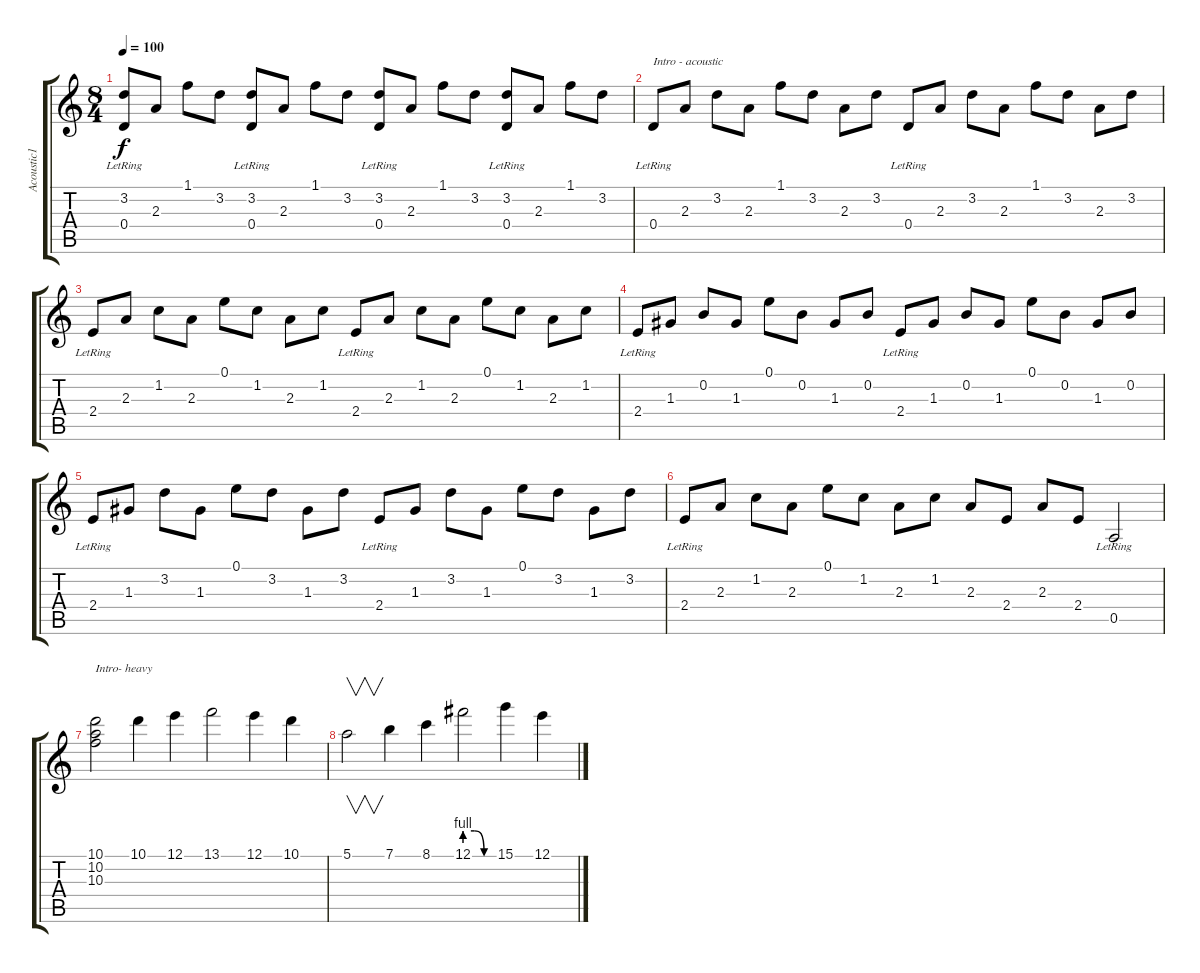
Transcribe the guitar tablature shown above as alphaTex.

\track ("Acoustic1" "Acoustic1") {instrument acousticguitarnylon}
\staff {score tabs}
\tuning (E4 B3 G3 D3 A2 E2) {hide}
\ts (8 4)
\tempo 100
\clef g2
\ks c
(3.2 0.4{lr}).8{dy f volume 2 instrument acousticguitarnylon} 2.3.8{volume 14} 1.1.8 3.2.8 (3.2 0.4{lr}).8 2.3.8 1.1.8 3.2.8 (3.2 0.4{lr}).8 2.3.8 1.1.8 3.2.8 (3.2 0.4{lr}).8 2.3.8 1.1.8 3.2.8 |
0.4{lr}.8{txt "Intro - acoustic"} 2.3.8 3.2.8 2.3.8 1.1.8 3.2.8 2.3.8 3.2.8 0.4{lr}.8 2.3.8 3.2.8 2.3.8 1.1.8 3.2.8 2.3.8 3.2.8 |
2.4{lr}.8 2.3.8 1.2.8 2.3.8 0.1.8 1.2.8 2.3.8 1.2.8 2.4{lr}.8 2.3.8 1.2.8 2.3.8 0.1.8 1.2.8 2.3.8 1.2.8 |
2.4{lr}.8 1.3.8 0.2.8 1.3.8 0.1.8 0.2.8 1.3.8 0.2.8 2.4{lr}.8 1.3.8 0.2.8 1.3.8 0.1.8 0.2.8 1.3.8 0.2.8 |
2.4{lr}.8 1.3.8 3.2.8 1.3.8 0.1.8 3.2.8 1.3.8 3.2.8 2.4{lr}.8 1.3.8 3.2.8 1.3.8 0.1.8 3.2.8 1.3.8 3.2.8 |
2.4{lr}.8 2.3.8 1.2.8 2.3.8 0.1.8 1.2.8 2.3.8 1.2.8 2.3.8 2.4.8 2.3.8 2.4.8 0.5{lr}.2 |
(10.1 10.2 10.3).2{txt "Intro- heavy" volume 16 instrument distortionguitar} 10.1.4 12.1.4 13.1.2 12.1.4 10.1.4 |
5.1.2{v} 7.1.4 8.1.4 12.1{be (custom 0 4 20 4 40 0 60 0)}.2 15.1.4 12.1.4
